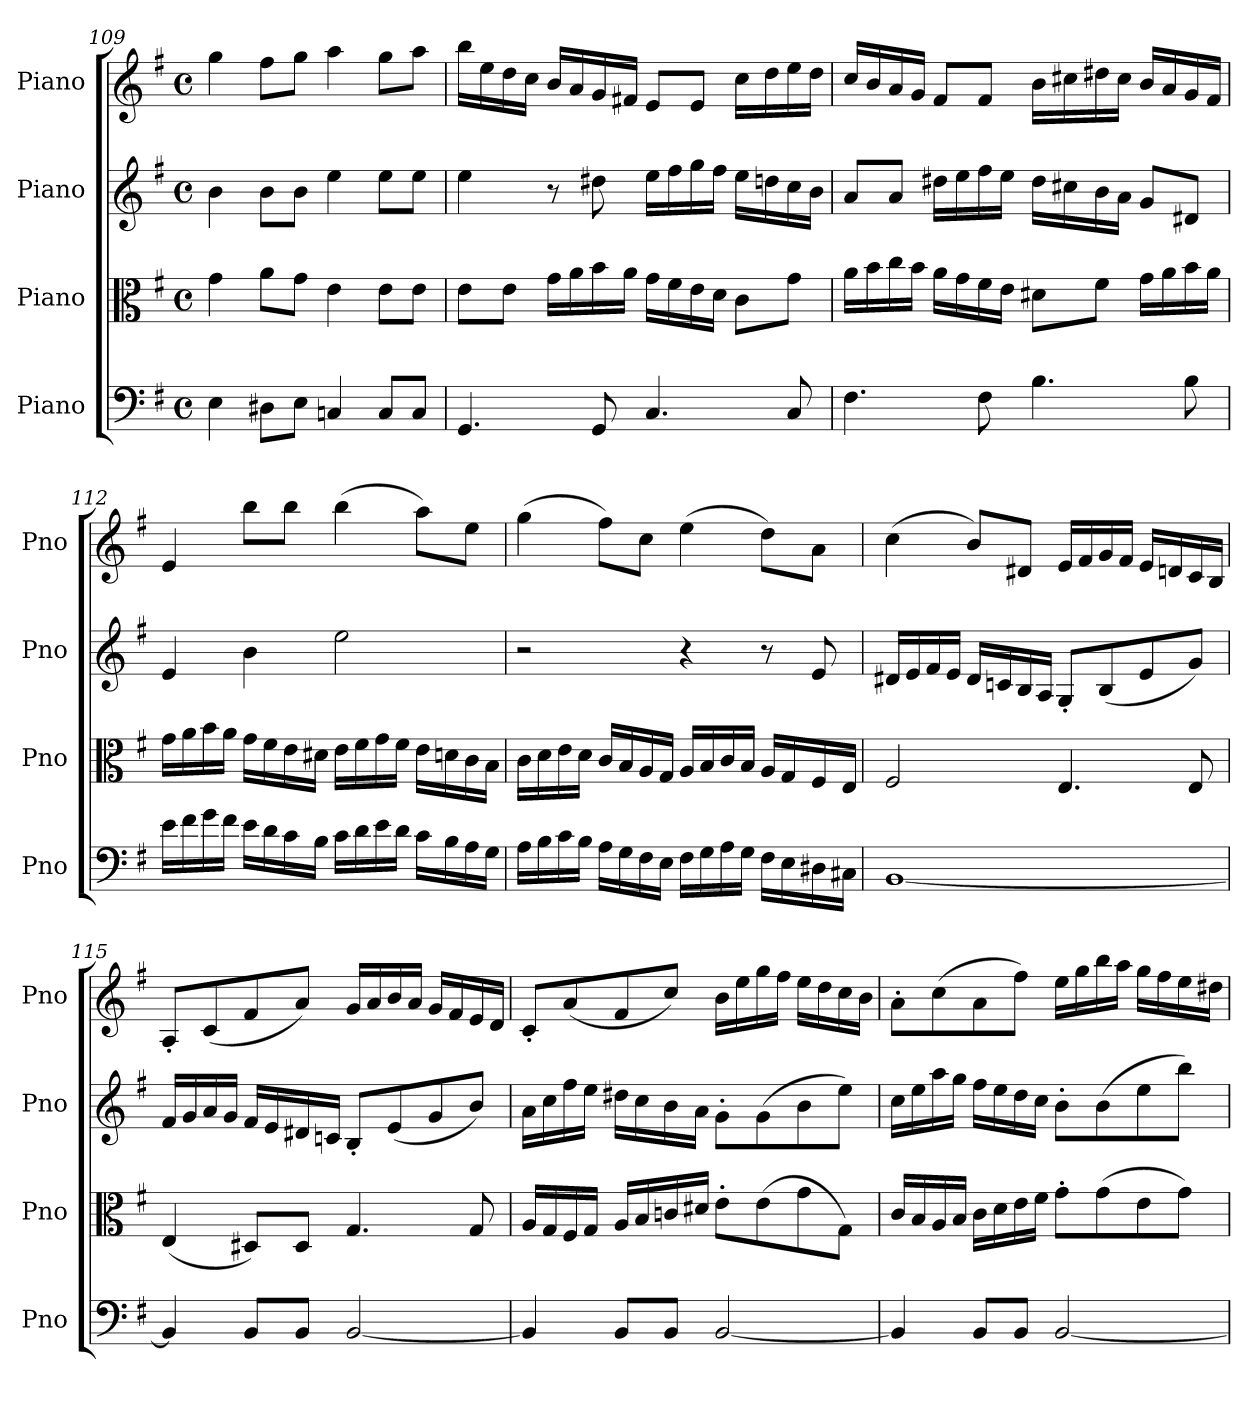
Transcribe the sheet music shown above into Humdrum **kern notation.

**kern	**kern	**kern	**kern
*part4	*part3	*part2	*part1
*staff4	*staff3	*staff2	*staff1
*I"Piano	*I"Piano	*I"Piano	*I"Piano
*I'Pno	*I'Pno	*I'Pno	*I'Pno
*clefF4	*clefC3	*clefG2	*clefG2
*k[f#]	*k[f#]	*k[f#]	*k[f#]
*M4/4	*M4/4	*M4/4	*M4/4
*met(c)	*met(c)	*met(c)	*met(c)
=109	=109	=109	=109
4E\	4g\	4b\	4gg\
8D#X\L	8a\L	8b\L	8ff#\L
8E\J	8g\J	8b\J	8gg\J
4Cn/	4e\	4ee\	4aa\
8C/L	8e\L	8ee\L	8gg\L
8C/J	8e\J	8ee\J	8aa\J
=110	=110	=110	=110
4.GG/	8e\L	4ee\	16bb\LL
.	.	.	16ee\
.	8e\J	.	16dd\
.	.	.	16cc\JJ
.	16g\LL	8r	16b/LL
.	16a\	.	16a/
8GG/	16b\	8dd#X\	16g/
.	16a\JJ	.	16f#X/JJ
4.C/	16g\LL	16ee\LL	8e/L
.	16f#\	16ff#\	.
.	16e\	16gg\	8e/J
.	16d\JJ	16ff#\JJ	.
.	8c\L	16ee\LL	16cc\LL
.	.	16ddn\	16dd\
8C/	8g\J	16cc\	16ee\
.	.	16b\JJ	16dd\JJ
=111	=111	=111	=111
4.F#\	16a\LL	8a/L	16cc/LL
.	16b\	.	16b/
.	16cc\	8a/J	16a/
.	16b\JJ	.	16g/JJ
.	16a\LL	16dd#X\LL	8f#/L
.	16g\	16ee\	.
8F#\	16f#\	16ff#\	8f#/J
.	16e\JJ	16ee\JJ	.
4.B\	8d#X\L	16dd#\LL	16b\LL
.	.	16cc#X\	16cc#X\
.	8f#\J	16b\	16dd#X\
.	.	16a\JJ	16cc#\JJ
.	16g\LL	8g/L	16b/LL
.	16a\	.	16a/
8B\	16b\	8d#X/J	16g/
.	16a\JJ	.	16f#/JJ
!!LO:PB:g=z
=112	=112	=112	=112
16e\LL	16g\LL	4e/	4e/
16f#\	16a\	.	.
16g\	16b\	.	.
16f#\JJ	16a\JJ	.	.
16e\LL	16g\LL	4b\	8bb\L
16d\	16f#\	.	.
16c\	16e\	.	8bb\J
16B\JJ	16d#X\JJ	.	.
16c\LL	16e\LL	2ee\	(4bb\
16d\	16f#\	.	.
16e\	16g\	.	.
16d\JJ	16f#\JJ	.	.
16c\LL	16e\LL	.	8aa\L)
16B\	16dn\	.	.
16A\	16c\	.	8ee\J
16G\JJ	16B\JJ	.	.
=113	=113	=113	=113
16A\LL	16c\LL	2r	(4gg\
16B\	16d\	.	.
16c\	16e\	.	.
16B\JJ	16d\JJ	.	.
16A\LL	16c/LL	.	8ff#\L)
16G\	16B/	.	.
16F#\	16A/	.	8cc\J
16E\JJ	16G/JJ	.	.
16F#\LL	16A/LL	4r	(4ee\
16G\	16B/	.	.
16A\	16c/	.	.
16G\JJ	16B/JJ	.	.
16F#\LL	16A/LL	8r	8dd\L)
16E\	16G/	.	.
16D#X\	16F#/	8e/	8a\J
16C#X\JJ	16E/JJ	.	.
=114	=114	=114	=114
[1BB	2F#/	16d#X/LL	(4cc\
.	.	16e/	.
.	.	16f#/	.
.	.	16e/JJ	.
.	.	16d#/LL	8b/L)
.	.	16cn/	.
.	.	16B/	8d#X/J
.	.	16A/JJ	.
.	4.E/	8G'/L	16e/LL
.	.	.	16f#/
.	.	(8B/	16g/
.	.	.	16f#/JJ
.	.	8e/	16e/LL
.	.	.	16dn/
.	8E/	8g/J)	16c/
.	.	.	16B/JJ
=115	=115	=115	=115
4BB/]	(4E/	16f#/LL	8A'/L
.	.	16g/	.
.	.	16a/	(8c/
.	.	16g/JJ	.
8BB/L	8D#X/L)	16f#/LL	8f#/
.	.	16e/	.
8BB/J	8D#/J	16d#X/	8a/J)
.	.	16cn/JJ	.
[2BB/	4.G/	8B'/L	16g/LL
.	.	.	16a/
.	.	(8e/	16b/
.	.	.	16a/JJ
.	.	8g/	16g/LL
.	.	.	16f#/
.	8G/	8b/J)	16e/
.	.	.	16d/JJ
!!LO:LB:g=z
=116	=116	=116	=116
4BB/]	16A/LL	16a\LL	8c'/L
.	16G/	16cc\	.
.	16F#/	16ff#\	(8a/
.	16G/JJ	16ee\JJ	.
8BB/L	16A/LL	16dd#X\LL	8f#/
.	16B/	16cc\	.
8BB/J	16cn/	16b\	8cc/J)
.	16d#X/JJ	16a\JJ	.
[2BB/	8e'\L	8g'\L	16b\LL
.	.	.	16ee\
.	(8e\	(8g\	16gg\
.	.	.	16ff#\JJ
.	8g\	8b\	16ee\LL
.	.	.	16dd\
.	8G\J)	8ee\J)	16cc\
.	.	.	16b\JJ
=117	=117	=117	=117
4BB/]	16c/LL	16cc\LL	8a'\L
.	16B/	16ee\	.
.	16A/	16aa\	(>8cc\
.	16B/JJ	16gg\JJ	.
8BB/L	16c\LL	16ff#\LL	8a\
.	16d\	16ee\	.
8BB/J	16e\	16dd\	8ff#\J)
.	16f#\JJ	16cc\JJ	.
[2BB/	8g'\L	8b'\L	16ee\LL
.	.	.	16gg\
.	(8g\	(8b\	16bb\
.	.	.	16aa\JJ
.	8e\	8ee\	16gg\LL
.	.	.	16ff#\
.	8g\J)	8bb\J)	16ee\
.	.	.	16dd#X\JJ
=	=	=	=
*-	*-	*-	*-
